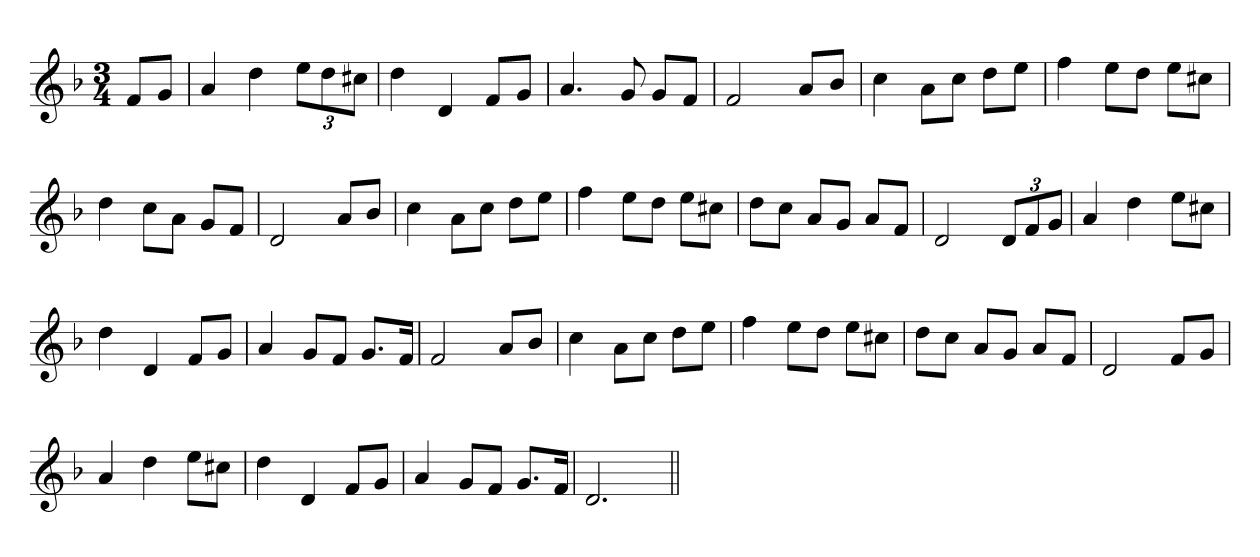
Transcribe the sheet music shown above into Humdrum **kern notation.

**kern
*part1
*staff1
*clefG2
*k[b-]
*F:
*M3/4
=1
8fL
8gJ
=
4a
4dd
12eeL
12dd
12cc#XJ
=
4dd
4d
8fL
8gJ
=
4.a
8g
8gL
8fJ
=
2f
8aL
8b-J
=
4cc
8aL
8ccJ
8ddL
8eeJ
=
4ff
8eeL
8ddJ
8eeL
8cc#XJ
=
4dd
8ccL
8aJ
8gL
8fJ
=
2d
8aL
8b-J
=
4cc
8aL
8ccJ
8ddL
8eeJ
=
4ff
8eeL
8ddJ
8eeL
8cc#XJ
=
8ddL
8ccJ
8aL
8gJ
8aL
8fJ
=
2d
12dL
12f
12gJ
=
4a
4dd
8eeL
8cc#XJ
=
4dd
4d
8fL
8gJ
=
4a
8gL
8fJ
8.gL
16fJk
=
2f
8aL
8b-J
=
4cc
8aL
8ccJ
8ddL
8eeJ
=
4ff
8eeL
8ddJ
8eeL
8cc#XJ
=
8ddL
8ccJ
8aL
8gJ
8aL
8fJ
=
2d
8fL
8gJ
=
4a
4dd
8eeL
8cc#XJ
=
4dd
4d
8fL
8gJ
=
4a
8gL
8fJ
8.gL
16fJk
=
2.d
=||
*-
